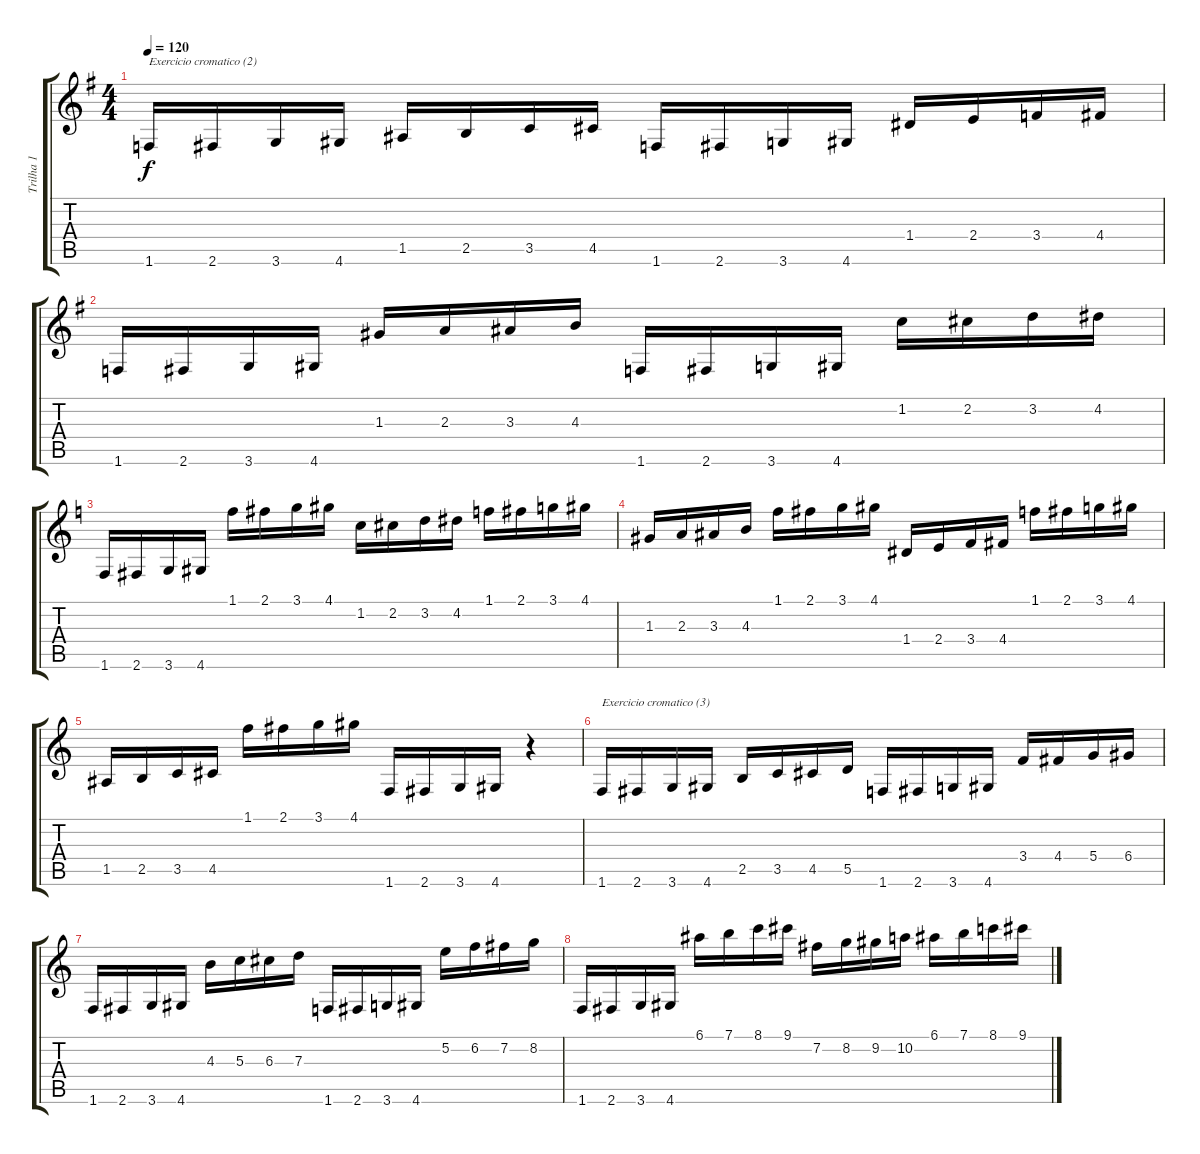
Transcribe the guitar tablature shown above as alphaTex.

\track ("Trilha 1" "Trilha 1") {instrument acousticguitarnylon}
\staff {score tabs}
\tuning (E4 B3 G3 D3 A2 E2) {hide}
\ts (4 4)
\tempo 120
\clef g2
\ks g
1.6.16{txt "Exercicio cromatico (2)" dy f} 2.6.16 3.6.16 4.6.16 1.5.16 2.5.16 3.5.16 4.5.16 1.6.16 2.6.16 3.6.16 4.6.16 1.4.16 2.4.16 3.4.16 4.4.16 |
1.6.16 2.6.16 3.6.16 4.6.16 1.3.16 2.3.16 3.3.16 4.3.16 1.6.16 2.6.16 3.6.16 4.6.16 1.2.16 2.2.16 3.2.16 4.2.16 |
\ks c
1.6.16 2.6.16 3.6.16 4.6.16 1.1.16 2.1.16 3.1.16 4.1.16 1.2.16 2.2.16 3.2.16 4.2.16 1.1.16 2.1.16 3.1.16 4.1.16 |
1.3.16 2.3.16 3.3.16 4.3.16 1.1.16 2.1.16 3.1.16 4.1.16 1.4.16 2.4.16 3.4.16 4.4.16 1.1.16 2.1.16 3.1.16 4.1.16 |
1.5.16 2.5.16 3.5.16 4.5.16 1.1.16 2.1.16 3.1.16 4.1.16 1.6.16 2.6.16 3.6.16 4.6.16 r.4 |
1.6.16{txt "Exercicio cromatico (3)"} 2.6.16 3.6.16 4.6.16 2.5.16 3.5.16 4.5.16 5.5.16 1.6.16 2.6.16 3.6.16 4.6.16 3.4.16 4.4.16 5.4.16 6.4.16 |
1.6.16 2.6.16 3.6.16 4.6.16 4.3.16 5.3.16 6.3.16 7.3.16 1.6.16 2.6.16 3.6.16 4.6.16 5.2.16 6.2.16 7.2.16 8.2.16 |
1.6.16 2.6.16 3.6.16 4.6.16 6.1.16 7.1.16 8.1.16 9.1.16 7.2.16 8.2.16 9.2.16 10.2.16 6.1.16 7.1.16 8.1.16 9.1.16
